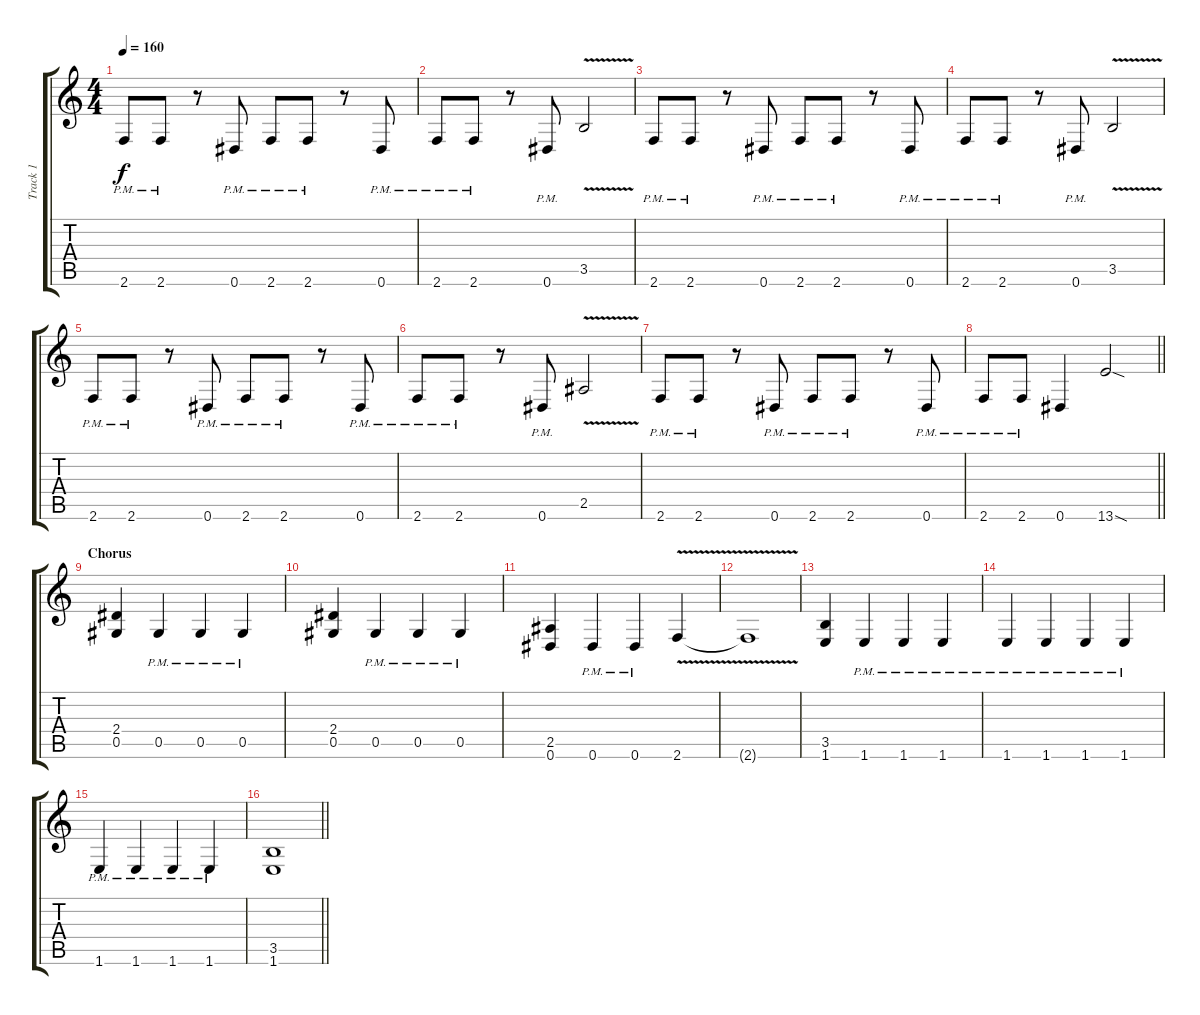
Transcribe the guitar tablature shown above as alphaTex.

\track ("Track 1" "Track 1") {instrument distortionguitar}
\staff {score tabs}
\tuning (Eb4 Bb3 Gb3 Db3 Ab2 Eb2) {hide}
\ts (4 4)
\tempo 160
\clef g2
\ks c
2.6{pm}.8{dy f} 2.6{pm}.8 r.8 0.6{pm}.8 2.6{pm}.8 2.6{pm}.8 r.8 0.6{pm}.8 |
2.6{pm}.8 2.6{pm}.8 r.8 0.6{pm}.8 3.5{v}.2 |
2.6{pm}.8 2.6{pm}.8 r.8 0.6{pm}.8 2.6{pm}.8 2.6{pm}.8 r.8 0.6{pm}.8 |
2.6{pm}.8 2.6{pm}.8 r.8 0.6{pm}.8 3.5{v}.2 |
2.6{pm}.8 2.6{pm}.8 r.8 0.6{pm}.8 2.6{pm}.8 2.6{pm}.8 r.8 0.6{pm}.8 |
2.6{pm}.8 2.6{pm}.8 r.8 0.6{pm}.8 2.5{v}.2 |
2.6{pm}.8 2.6{pm}.8 r.8 0.6{pm}.8 2.6{pm}.8 2.6{pm}.8 r.8 0.6{pm}.8 |
\barLineRight lightlight
2.6{pm}.8 2.6{pm}.8 0.6.4 13.6{sod}.2 |
\section ("" "Chorus")
(2.4 0.5).4 0.5{pm}.4 0.5{pm}.4 0.5{pm}.4 |
(2.4 0.5).4 0.5{pm}.4 0.5{pm}.4 0.5{pm}.4 |
(2.5 0.6).4 0.6{pm}.4 0.6{pm}.4 2.6{v}.4 |
2.6{t}.1 |
(3.5 1.6).4 1.6{pm}.4 1.6{pm}.4 1.6{pm}.4 |
1.6{pm}.4 1.6{pm}.4 1.6{pm}.4 1.6{pm}.4 |
1.6{pm}.4 1.6{pm}.4 1.6{pm}.4 1.6{pm}.4 |
\barLineRight lightlight
(3.5 1.6).1
